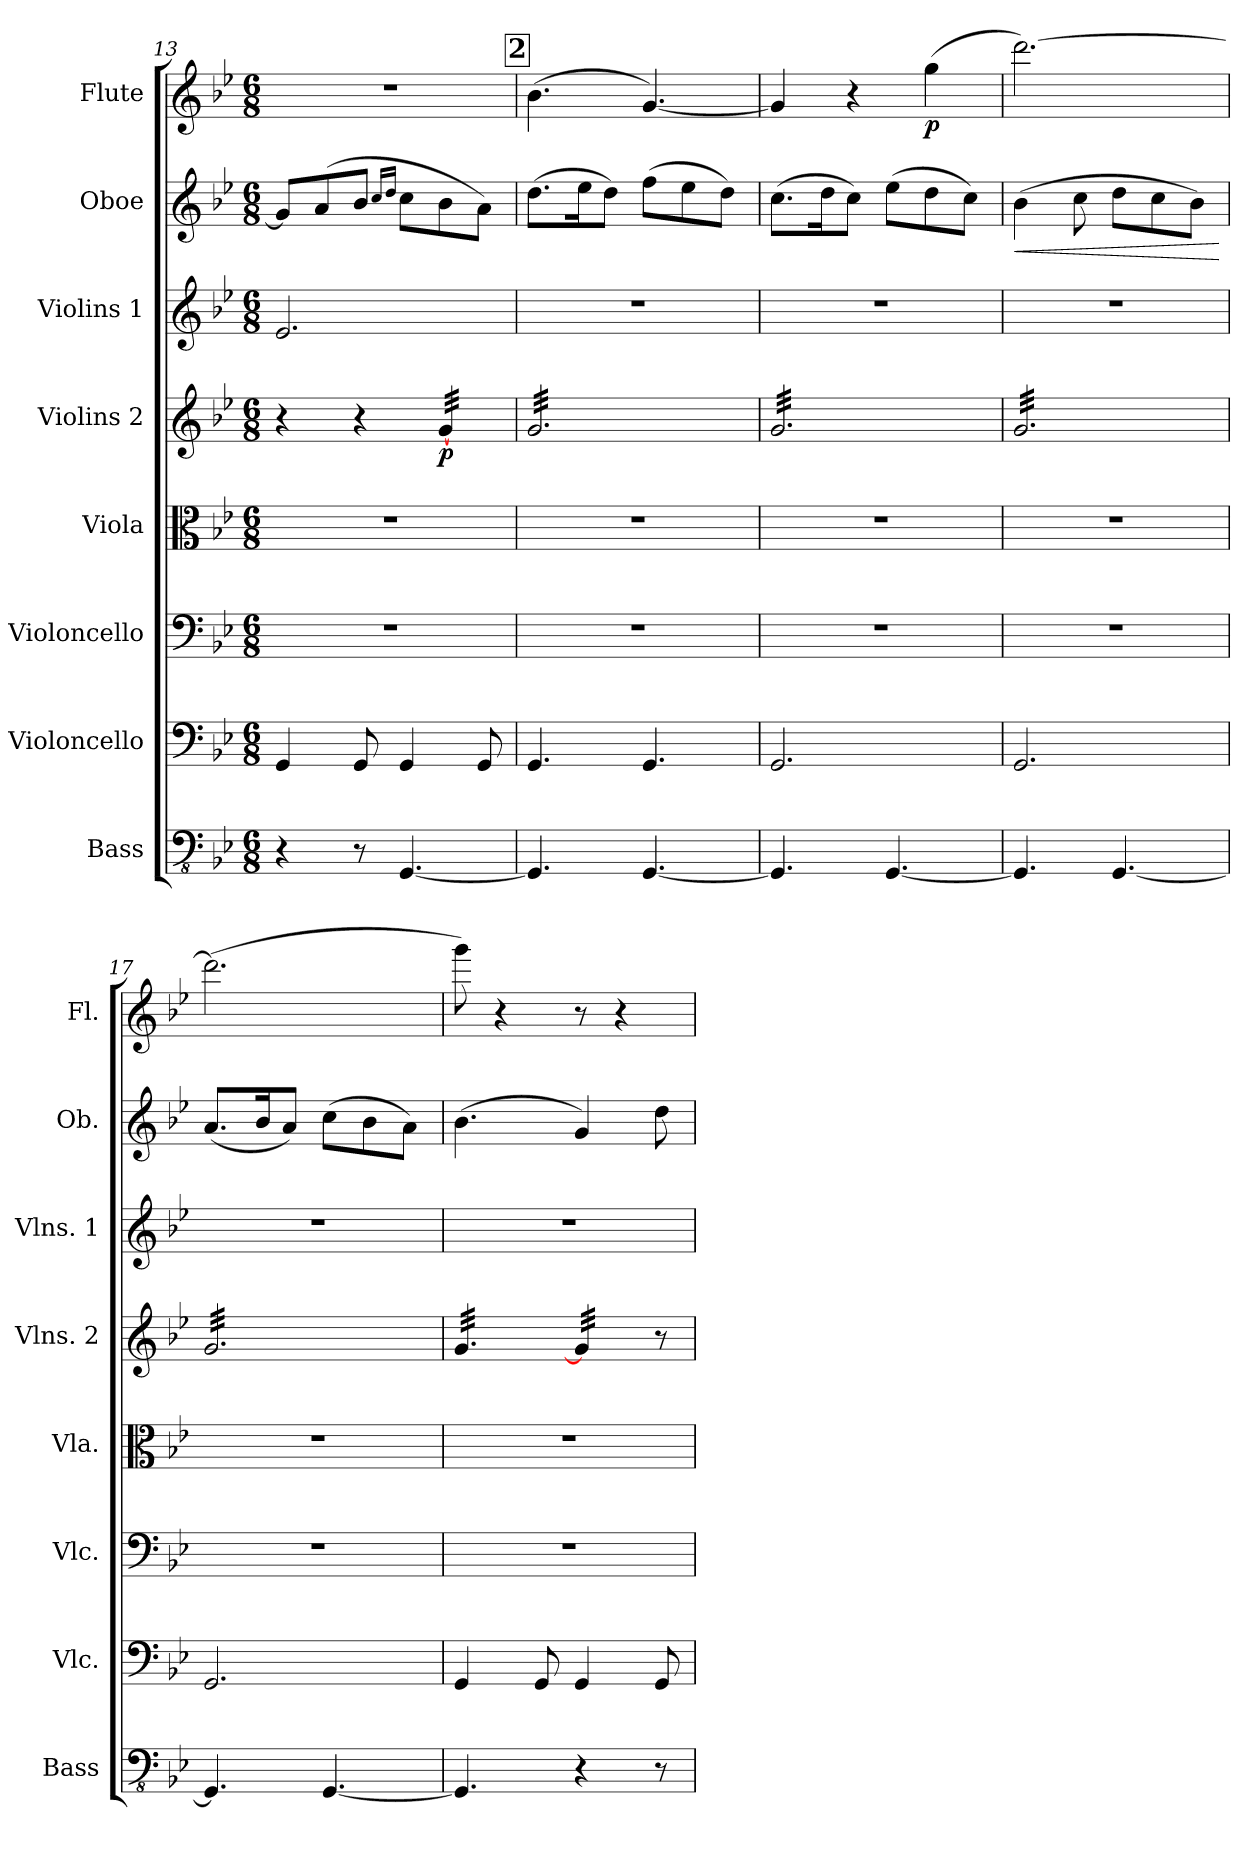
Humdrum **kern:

**kern	**kern	**kern	**kern	**kern	**dynam	**kern	**kern	**dynam	**kern	**dynam
*part8	*part7	*part6	*part5	*part4	*part4	*part3	*part2	*part2	*part1	*part1
*staff8	*staff7	*staff6	*staff5	*staff4	*staff4	*staff3	*staff2	*staff2	*staff1	*staff1
*I"Bass	*I"Violoncello	*I"Violoncello	*I"Viola	*I"Violins 2	*	*I"Violins 1	*I"Oboe	*	*I"Flute	*
*I'Bass	*I'Vlc.	*I'Vlc.	*I'Vla.	*I'Vlns. 2	*	*I'Vlns. 1	*I'Ob.	*	*I'Fl.	*
*clefFv4	*clefF4	*clefF4	*clefC3	*clefG2	*	*clefG2	*clefG2	*	*clefG2	*
*k[b-e-]	*k[b-e-]	*k[b-e-]	*k[b-e-]	*k[b-e-]	*	*k[b-e-]	*k[b-e-]	*	*k[b-e-]	*
*B-:	*B-:	*B-:	*B-:	*B-:	*	*B-:	*B-:	*	*B-:	*
*M6/8	*M6/8	*M6/8	*M6/8	*M6/8	*	*M6/8	*M6/8	*	*M6/8	*
=13	=13	=13	=13	=13	=13	=13	=13	=13	=13	=13
4r	4GG/	2.r	2.r	4r	.	2.e-/	8g/L]	.	2.r	.
.	.	.	.	.	.	.	(8a/	.	.	.
8r	8GG/	.	.	4r	.	.	8b-/J	.	.	.
.	.	.	.	.	.	.	16qcc/LL	.	.	.
.	.	.	.	.	.	.	16qdd/JJ	.	.	.
[4.GGG/	4GG/	.	.	.	.	.	8cc\L	.	.	.
!	!	!	!	!	!LO:DY:b	!	!	!	!	!
*	*	*	*	*tremolo	*	*	*	*	*	*
.	.	.	.	[32g/LLL	p	.	8b-\	.	.	.
.	.	.	.	32g/	.	.	.	.	.	.
.	.	.	.	32g/	.	.	.	.	.	.
.	.	.	.	32g/	.	.	.	.	.	.
.	8GG/	.	.	32g/	.	.	8a\J)	.	.	.
.	.	.	.	32g/	.	.	.	.	.	.
.	.	.	.	32g/	.	.	.	.	.	.
.	.	.	.	32g/JJJ	.	.	.	.	.	.
!!LO:REH:place=s1:a:t=2
=14	=14	=14	=14	=14	=14	=14	=14	=14	=14	=14
4.GGG/]	4.GG/	2.r	2.r	32g/LLL	.	2.r	(8.dd\L	.	(4.b-\	.
.	.	.	.	32g/	.	.	.	.	.	.
.	.	.	.	32g/	.	.	.	.	.	.
.	.	.	.	32g/	.	.	.	.	.	.
.	.	.	.	32g/	.	.	.	.	.	.
.	.	.	.	32g/	.	.	.	.	.	.
.	.	.	.	32g/	.	.	16ee-\K	.	.	.
.	.	.	.	32g/	.	.	.	.	.	.
.	.	.	.	32g/	.	.	8dd\J)	.	.	.
.	.	.	.	32g/	.	.	.	.	.	.
.	.	.	.	32g/	.	.	.	.	.	.
.	.	.	.	32g/	.	.	.	.	.	.
[4.GGG/	4.GG/	.	.	32g/	.	.	(8ff\L	.	[4.g/)	.
.	.	.	.	32g/	.	.	.	.	.	.
.	.	.	.	32g/	.	.	.	.	.	.
.	.	.	.	32g/	.	.	.	.	.	.
.	.	.	.	32g/	.	.	8ee-\	.	.	.
.	.	.	.	32g/	.	.	.	.	.	.
.	.	.	.	32g/	.	.	.	.	.	.
.	.	.	.	32g/	.	.	.	.	.	.
.	.	.	.	32g/	.	.	8dd\J)	.	.	.
.	.	.	.	32g/	.	.	.	.	.	.
.	.	.	.	32g/	.	.	.	.	.	.
.	.	.	.	32g/JJJ	.	.	.	.	.	.
=15	=15	=15	=15	=15	=15	=15	=15	=15	=15	=15
4.GGG/]	2.GG/	2.r	2.r	32g/LLL	.	2.r	(8.cc\L	.	4g/]	.
.	.	.	.	32g/	.	.	.	.	.	.
.	.	.	.	32g/	.	.	.	.	.	.
.	.	.	.	32g/	.	.	.	.	.	.
.	.	.	.	32g/	.	.	.	.	.	.
.	.	.	.	32g/	.	.	.	.	.	.
.	.	.	.	32g/	.	.	16dd\K	.	.	.
.	.	.	.	32g/	.	.	.	.	.	.
.	.	.	.	32g/	.	.	8cc\J)	.	4r	.
.	.	.	.	32g/	.	.	.	.	.	.
.	.	.	.	32g/	.	.	.	.	.	.
.	.	.	.	32g/	.	.	.	.	.	.
[4.GGG/	.	.	.	32g/	.	.	(8ee-\L	.	.	.
.	.	.	.	32g/	.	.	.	.	.	.
.	.	.	.	32g/	.	.	.	.	.	.
.	.	.	.	32g/	.	.	.	.	.	.
!	!	!	!	!	!	!	!	!	!	!LO:DY:b
.	.	.	.	32g/	.	.	8dd\	.	(4gg\	p
.	.	.	.	32g/	.	.	.	.	.	.
.	.	.	.	32g/	.	.	.	.	.	.
.	.	.	.	32g/	.	.	.	.	.	.
.	.	.	.	32g/	.	.	8cc\J)	.	.	.
.	.	.	.	32g/	.	.	.	.	.	.
.	.	.	.	32g/	.	.	.	.	.	.
.	.	.	.	32g/JJJ	.	.	.	.	.	.
=16	=16	=16	=16	=16	=16	=16	=16	=16	=16	=16
!	!	!	!	!	!	!	!	!LO:HP:b	!	!
4.GGG/]	2.GG/	2.r	2.r	32g/LLL	.	2.r	(4b-\	<	[2.ddd\)	.
.	.	.	.	32g/	.	.	.	.	.	.
.	.	.	.	32g/	.	.	.	.	.	.
.	.	.	.	32g/	.	.	.	.	.	.
.	.	.	.	32g/	.	.	.	.	.	.
.	.	.	.	32g/	.	.	.	.	.	.
.	.	.	.	32g/	.	.	.	.	.	.
.	.	.	.	32g/	.	.	.	.	.	.
.	.	.	.	32g/	.	.	8cc\	.	.	.
.	.	.	.	32g/	.	.	.	.	.	.
.	.	.	.	32g/	.	.	.	.	.	.
.	.	.	.	32g/	.	.	.	.	.	.
[4.GGG/	.	.	.	32g/	.	.	8dd\L	.	.	.
.	.	.	.	32g/	.	.	.	.	.	.
.	.	.	.	32g/	.	.	.	.	.	.
.	.	.	.	32g/	.	.	.	.	.	.
.	.	.	.	32g/	.	.	8cc\	.	.	.
.	.	.	.	32g/	.	.	.	.	.	.
.	.	.	.	32g/	.	.	.	.	.	.
.	.	.	.	32g/	.	.	.	.	.	.
.	.	.	.	32g/	.	.	8b-\J)	.	.	.
.	.	.	.	32g/	.	.	.	.	.	.
.	.	.	.	32g/	.	.	.	.	.	.
.	.	.	.	32g/JJJ	.	.	.	.	.	.
.	.	.	.	.	.	.	.	[	.	.
=17	=17	=17	=17	=17	=17	=17	=17	=17	=17	=17
4.GGG/]	2.GG/	2.r	2.r	32g/LLL	.	2.r	(8.a/L	.	(2.ddd\]	.
.	.	.	.	32g/	.	.	.	.	.	.
.	.	.	.	32g/	.	.	.	.	.	.
.	.	.	.	32g/	.	.	.	.	.	.
.	.	.	.	32g/	.	.	.	.	.	.
.	.	.	.	32g/	.	.	.	.	.	.
.	.	.	.	32g/	.	.	16b-/K	.	.	.
.	.	.	.	32g/	.	.	.	.	.	.
.	.	.	.	32g/	.	.	8a/J)	.	.	.
.	.	.	.	32g/	.	.	.	.	.	.
.	.	.	.	32g/	.	.	.	.	.	.
.	.	.	.	32g/	.	.	.	.	.	.
[4.GGG/	.	.	.	32g/	.	.	(8cc\L	.	.	.
.	.	.	.	32g/	.	.	.	.	.	.
.	.	.	.	32g/	.	.	.	.	.	.
.	.	.	.	32g/	.	.	.	.	.	.
.	.	.	.	32g/	.	.	8b-\	.	.	.
.	.	.	.	32g/	.	.	.	.	.	.
.	.	.	.	32g/	.	.	.	.	.	.
.	.	.	.	32g/	.	.	.	.	.	.
.	.	.	.	32g/	.	.	8a\J)	.	.	.
.	.	.	.	32g/	.	.	.	.	.	.
.	.	.	.	32g/	.	.	.	.	.	.
.	.	.	.	32g/JJJ	.	.	.	.	.	.
=18	=18	=18	=18	=18	=18	=18	=18	=18	=18	=18
4.GGG/]	4GG/	2.r	2.r	32g/LLL	.	2.r	(4.b-\	.	8ggg\)	.
.	.	.	.	32g/	.	.	.	.	.	.
.	.	.	.	32g/	.	.	.	.	.	.
.	.	.	.	32g/	.	.	.	.	.	.
.	.	.	.	32g/	.	.	.	.	4r	.
.	.	.	.	32g/	.	.	.	.	.	.
.	.	.	.	32g/	.	.	.	.	.	.
.	.	.	.	32g/	.	.	.	.	.	.
.	8GG/	.	.	32g/	.	.	.	.	.	.
.	.	.	.	32g/	.	.	.	.	.	.
.	.	.	.	32g/	.	.	.	.	.	.
.	.	.	.	32g/JJJ	.	.	.	.	.	.
4r	4GG/	.	.	32g/]LLL	.	.	4g/)	.	8r	.
.	.	.	.	32g/	.	.	.	.	.	.
.	.	.	.	32g/	.	.	.	.	.	.
.	.	.	.	32g/	.	.	.	.	.	.
.	.	.	.	32g/	.	.	.	.	4r	.
.	.	.	.	32g/	.	.	.	.	.	.
.	.	.	.	32g/	.	.	.	.	.	.
.	.	.	.	32g/JJJ	.	.	.	.	.	.
*	*	*	*	*Xtremolo	*	*	*	*	*	*
8r	8GG/	.	.	8r	.	.	8dd\	.	.	.
=	=	=	=	=	=	=	=	=	=	=
*-	*-	*-	*-	*-	*-	*-	*-	*-	*-	*-
